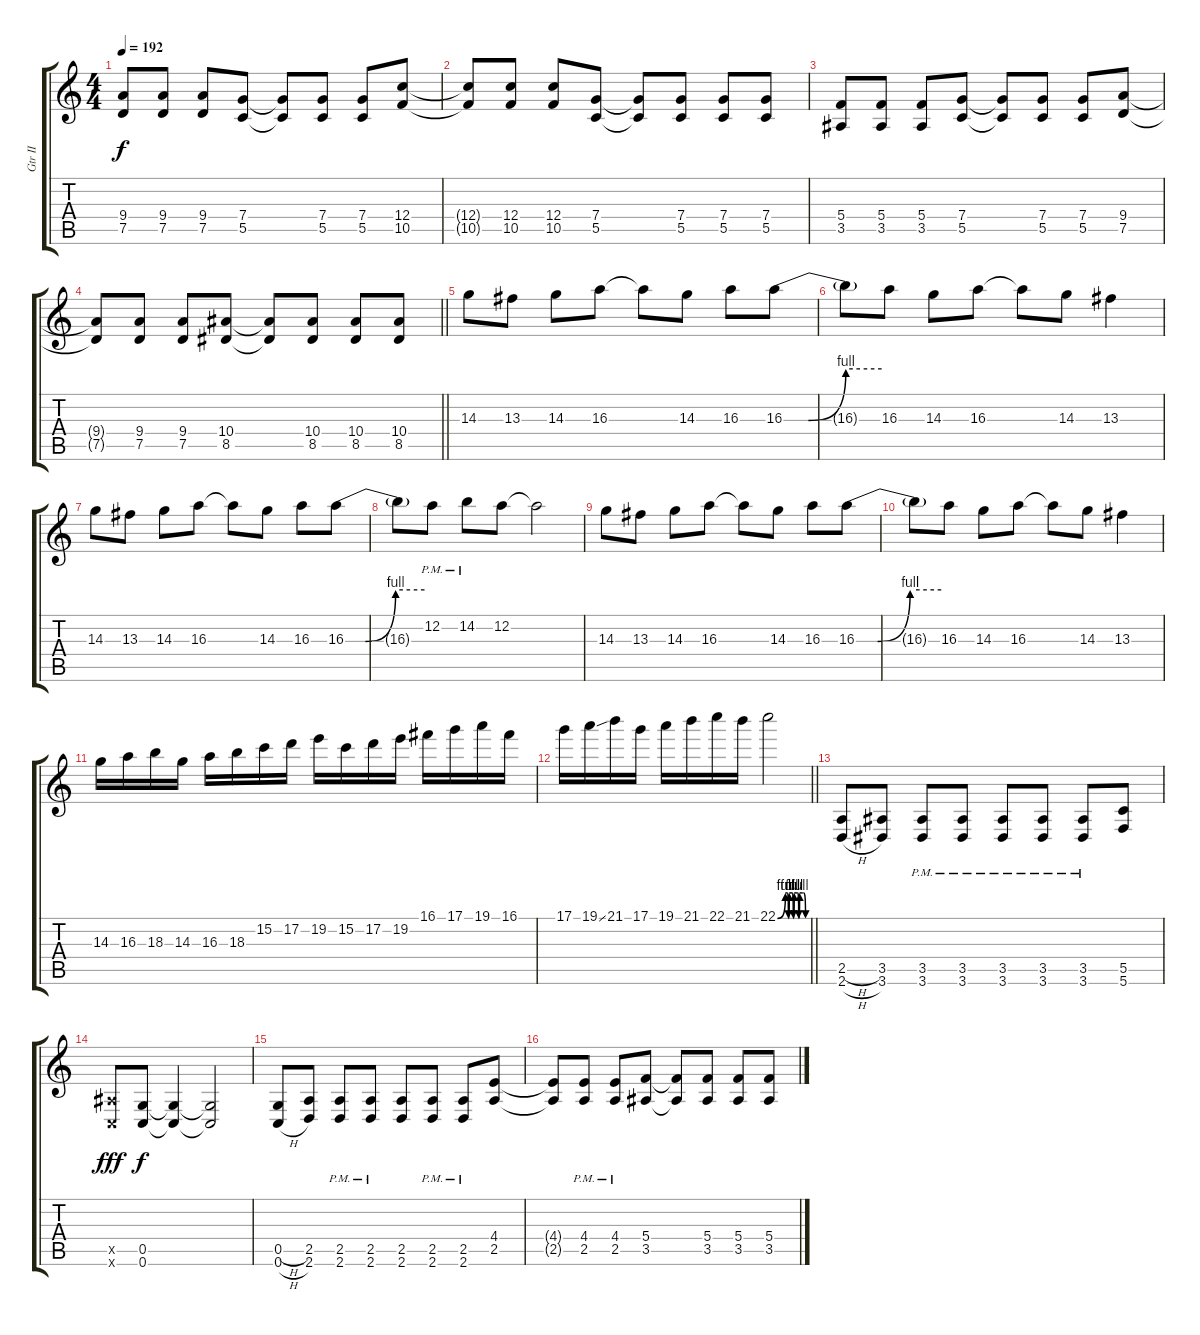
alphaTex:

\track ("Gtr II" "Gtr II") {instrument overdrivenguitar}
\staff {score tabs}
\tuning (D4 A3 F3 C3 G2 C2) {hide}
\ts (4 4)
\tempo 192
\clef g2
\ks c
(9.4 7.5).8{dy f} (9.4 7.5).8 (9.4 7.5).8 (7.4 5.5).8 (7.4{t} 5.5{t}).8 (7.4 5.5).8 (7.4 5.5).8 (12.4 10.5).8 |
(12.4{t} 10.5{t}).8 (12.4 10.5).8 (12.4 10.5).8 (7.4 5.5).8 (7.4{t} 5.5{t}).8 (7.4 5.5).8 (7.4 5.5).8 (7.4 5.5).8 |
(5.4 3.5).8 (5.4 3.5).8 (5.4 3.5).8 (7.4 5.5).8 (7.4{t} 5.5{t}).8 (7.4 5.5).8 (7.4 5.5).8 (9.4 7.5).8 |
\barLineRight lightlight
(9.4{t} 7.5{t}).8 (9.4 7.5).8 (9.4 7.5).8 (10.4 8.5).8 (10.4{t} 8.5{t}).8 (10.4 8.5).8 (10.4 8.5).8 (10.4 8.5).8 |
14.3.8{volume 14 balance 2 instrument distortionguitar} 13.3.8 14.3.8 16.3.8 16.3{t}.8 14.3.8 16.3.8 16.3{be (custom 0 0 15 0 38 4 60 4)}.8 |
16.3{t}.8 16.3.8 14.3.8 16.3.8 16.3{t}.8 14.3.8 13.3.4 |
14.3.8 13.3.8 14.3.8 16.3.8 16.3{t}.8 14.3.8 16.3.8 16.3{be (custom 0 0 15 0 38 4 60 4)}.8 |
16.3{t}.8 12.2{pm}.8 14.2{pm}.8 12.2.8 12.2{t}.2 |
14.3.8 13.3.8 14.3.8 16.3.8 16.3{t}.8 14.3.8 16.3.8 16.3{be (custom 0 0 15 0 38 4 60 4)}.8 |
16.3{t}.8 16.3.8 14.3.8 16.3.8 16.3{t}.8 14.3.8 13.3.4 |
14.3.16 16.3.16 18.3.16 14.3.16 16.3.16 18.3.16 15.2.16 17.2.16 19.2.16 15.2.16 17.2.16 19.2.16 16.1.16 17.1.16 19.1.16 16.1.16 |
\barLineRight lightlight
17.1.16 19.1{ss}.16 21.1.16 17.1.16 19.1.16 21.1.16 22.1.16 21.1.16 22.1{be (custom 0 0 16 4 20 4 22 0 24 4 30 4 32 0 34 4 41 4 43 0 45 4 51 4 53 4 57 0 60 0)}.2 |
(2.5{h} 2.6{h}).8{volume 13 balance 1 instrument overdrivenguitar} (3.5 3.6).8 (3.5{pm} 3.6{pm}).8 (3.5{pm} 3.6{pm}).8 (3.5{pm} 3.6{pm}).8 (3.5{pm} 3.6{pm}).8 (3.5{pm} 3.6{pm}).8 (5.5 5.6).8 |
(3.5{x} 0.6{x}).8{dy fff} (0.5 0.6).8{dy f} (0.5{t} 0.6{t}).4 (0.5{t} 0.6{t}).2 |
(0.5{h} 0.6{h}).8 (2.5 2.6).8 (2.5{pm} 2.6{pm}).8 (2.5{pm} 2.6{pm}).8 (2.5 2.6).8 (2.5{pm} 2.6{pm}).8 (2.5{pm} 2.6{pm}).8 (4.4 2.5).8 |
(4.4{t} 2.5{t}).8 (4.4{pm} 2.5{pm}).8 (4.4{pm} 2.5{pm}).8 (5.4 3.5).8 (5.4{t} 3.5{t}).8 (5.4 3.5).8 (5.4 3.5).8 (5.4 3.5).8
